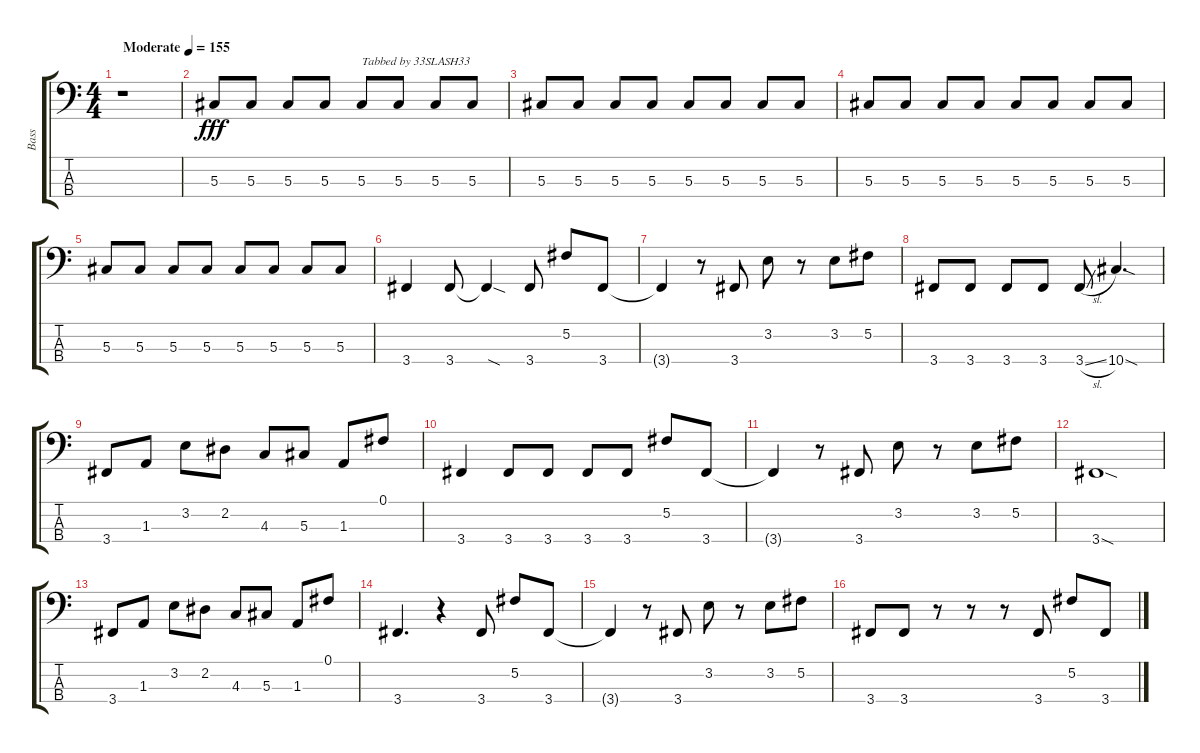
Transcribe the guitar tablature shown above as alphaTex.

\track ("Bass" "Bass") {instrument electricbassfinger}
\staff {score tabs}
\tuning (Gb2 Db2 Ab1 Eb1) {hide}
\ts (4 4)
\tempo (155 "Moderate")
\clef f4
\ks c
r.1{dy fff instrument electricbassfinger} |
5.3.8 5.3.8 5.3.8 5.3.8 5.3.8{txt "Tabbed by 33SLASH33"} 5.3.8 5.3.8 5.3.8 |
5.3.8 5.3.8 5.3.8 5.3.8 5.3.8 5.3.8 5.3.8 5.3.8 |
5.3.8 5.3.8 5.3.8 5.3.8 5.3.8 5.3.8 5.3.8 5.3.8 |
5.3.8 5.3.8 5.3.8 5.3.8 5.3.8 5.3.8 5.3.8 5.3.8 |
3.4.4 3.4.8 3.4{sod t}.4 3.4.8 5.2.8 3.4.8 |
3.4{t}.4 r.8 3.4.8 3.2.8 r.8 3.2.8 5.2.8 |
3.4.8 3.4.8 3.4.8 3.4.8 3.4{sl}.8 10.4{sod}.4{d} |
3.4.8 1.3.8 3.2.8 2.2.8 4.3.8 5.3.8 1.3.8 0.1.8 |
3.4.4 3.4.8 3.4.8 3.4.8 3.4.8 5.2.8 3.4.8 |
3.4{t}.4 r.8 3.4.8 3.2.8 r.8 3.2.8 5.2.8 |
3.4{sod}.1 |
3.4.8 1.3.8 3.2.8 2.2.8 4.3.8 5.3.8 1.3.8 0.1.8 |
3.4.4{d} r.4 3.4.8 5.2.8 3.4.8 |
3.4{t}.4 r.8 3.4.8 3.2.8 r.8 3.2.8 5.2.8 |
3.4.8 3.4.8 r.8 r.8 r.8 3.4.8 5.2.8 3.4.8
